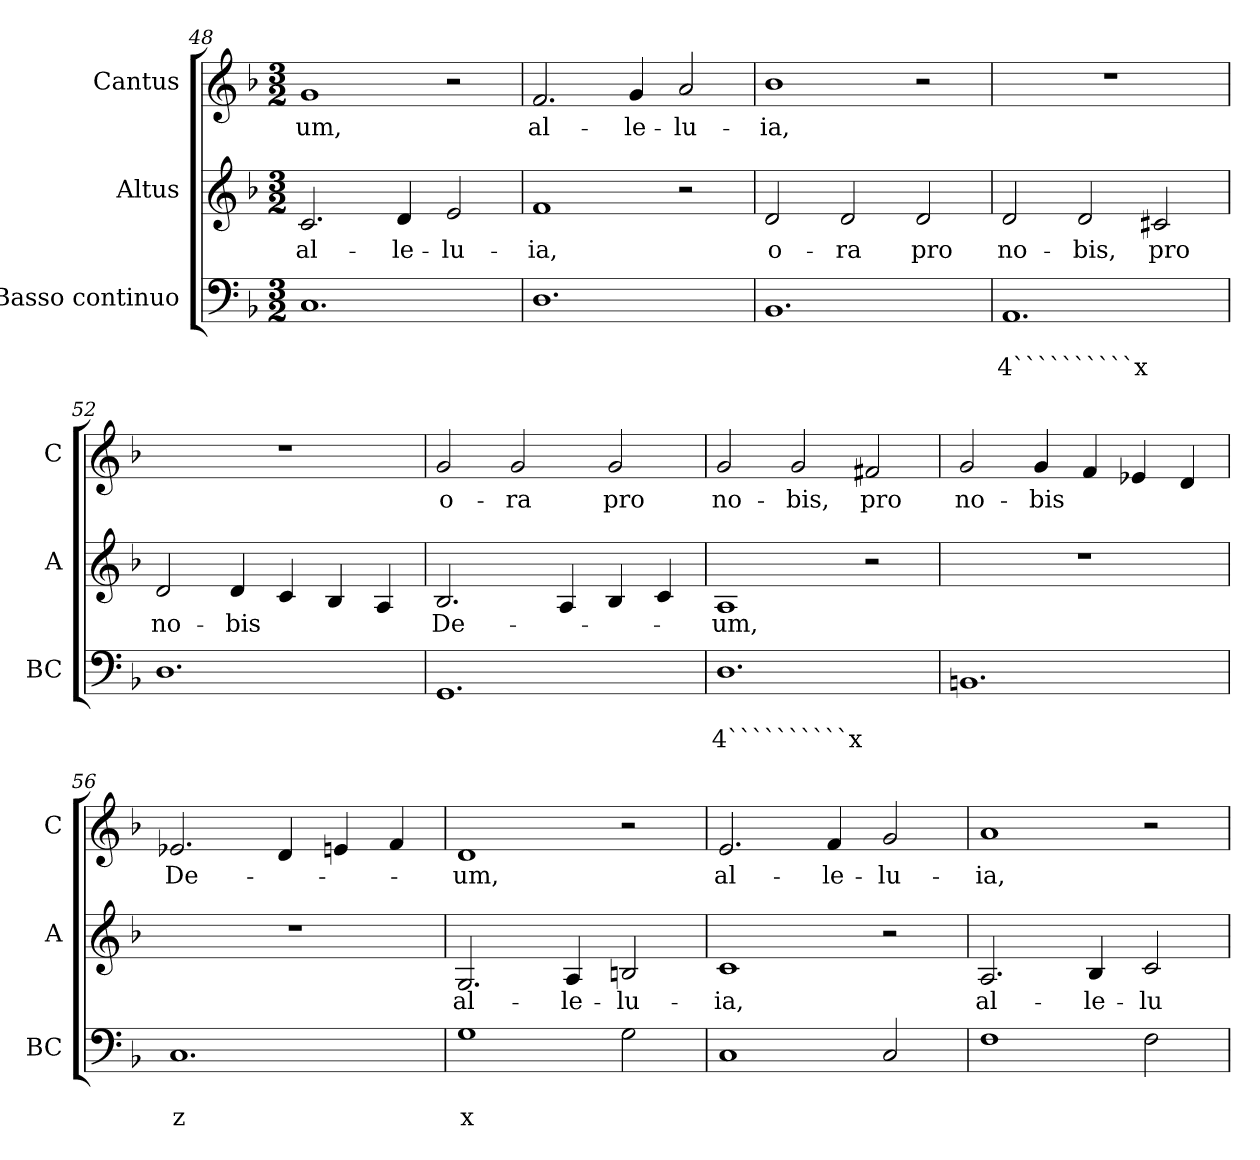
**kern	**text	**text	**kern	**text	**kern	**text
*part3	*part3	*part3	*part2	*part2	*part1	*part1
*staff3	*staff3	*staff3	*staff2	*staff2	*staff1	*staff1
*I"Basso continuo	*	*	*I"Altus	*	*I"Cantus	*
*I'BC	*	*	*I'A	*	*I'C	*
*clefF4	*	*	*clefG2	*	*clefG2	*
*k[b-]	*	*	*k[b-]	*	*k[b-]	*
*F:	*	*	*F:	*	*F:	*
*M3/2	*	*	*M3/2	*	*M3/2	*
=48	=48	=48	=48	=48	=48	=48
!	!	!	!	!LO:LY:b	!	!
!	!	!	!	!	!	!LO:LY:b
1.C	.	.	2.c/	al-	1g	-um,
!	!	!	!	!LO:LY:b	!	!
.	.	.	4d/	-le-	.	.
!	!	!	!	!LO:LY:b	!	!
.	.	.	2e/	-lu-	2r	.
=49	=49	=49	=49	=49	=49	=49
!	!	!	!	!LO:LY:b	!	!
!	!	!	!	!	!	!LO:LY:b
1.D	.	.	1f	-ia,	2.f/	al-
!	!	!	!	!	!	!LO:LY:b
.	.	.	.	.	4g/	-le-
!	!	!	!	!	!	!LO:LY:b
.	.	.	2r	.	2a/	-lu-
!!LO:PB:g=z
=50	=50	=50	=50	=50	=50	=50
!	!	!	!	!LO:LY:b	!	!
!	!	!	!	!	!	!LO:LY:b
1.BB-	.	.	2d/	o-	1b-	-ia,
!	!	!	!	!LO:LY:b	!	!
.	.	.	2d/	-ra	.	.
!	!	!	!	!LO:LY:b	!	!
.	.	.	2d/	pro	2r	.
=51	=51	=51	=51	=51	=51	=51
!	!	!LO:LY:b	!	!	!	!
!	!	!	!	!LO:LY:b	!	!
1.AA	.	4``````````x	2d/	no-	1.r	.
!	!	!	!	!LO:LY:b	!	!
.	.	.	2d/	-bis,	.	.
!	!	!	!	!LO:LY:b	!	!
.	.	.	2c#X/	pro	.	.
=52	=52	=52	=52	=52	=52	=52
!	!	!	!	!LO:LY:b	!	!
1.D	.	.	2d/	no-	1.r	.
!	!	!	!	!LO:LY:b	!	!
.	.	.	4d/	-bis	.	.
.	.	.	4c/	.	.	.
.	.	.	4B-/	.	.	.
.	.	.	4A/	.	.	.
=53	=53	=53	=53	=53	=53	=53
!	!	!	!	!LO:LY:b	!	!
!	!	!	!	!	!	!LO:LY:b
1.GG	.	.	2.B-/	De-	2g/	o-
!	!	!	!	!	!	!LO:LY:b
.	.	.	.	.	2g/	-ra
.	.	.	4A/	.	.	.
!	!	!	!	!	!	!LO:LY:b
.	.	.	4B-/	.	2g/	pro
.	.	.	4c/	.	.	.
=54	=54	=54	=54	=54	=54	=54
!	!	!LO:LY:b	!	!	!	!
!	!	!	!	!LO:LY:b	!	!
!	!	!	!	!	!	!LO:LY:b
1.D	.	4``````````x	1A	-um,	2g/	no-
!	!	!	!	!	!	!LO:LY:b
.	.	.	.	.	2g/	-bis,
!	!	!	!	!	!	!LO:LY:b
.	.	.	2r	.	2f#X/	pro
=55	=55	=55	=55	=55	=55	=55
!	!	!	!	!	!	!LO:LY:b
1.BBn	.	.	1.r	.	2g/	no-
!	!	!	!	!	!	!LO:LY:b
.	.	.	.	.	4g/	-bis
.	.	.	.	.	4f/	.
.	.	.	.	.	4e-X/	.
.	.	.	.	.	4d/	.
!!LO:LB:g=z
=56	=56	=56	=56	=56	=56	=56
!	!	!LO:LY:b	!	!	!	!
!	!	!	!	!	!	!LO:LY:b
1.C	.	z	1.r	.	2.e-X/	De-
.	.	.	.	.	4d/	.
.	.	.	.	.	4en/	.
.	.	.	.	.	4f/	.
=57	=57	=57	=57	=57	=57	=57
!	!	!LO:LY:b	!	!	!	!
!	!	!	!	!LO:LY:b	!	!
!	!	!	!	!	!	!LO:LY:b
1G	.	x	2.G/	al-	1d	-um,
!	!	!	!	!LO:LY:b	!	!
.	.	.	4A/	-le-	.	.
!	!	!	!	!LO:LY:b	!	!
2G\	.	.	2Bn/	-lu-	2r	.
=58	=58	=58	=58	=58	=58	=58
!	!	!	!	!LO:LY:b	!	!
!	!	!	!	!	!	!LO:LY:b
1C	.	.	1c	-ia,	2.e/	al-
!	!	!	!	!	!	!LO:LY:b
.	.	.	.	.	4f/	-le-
!	!	!	!	!	!	!LO:LY:b
2C/	.	.	2r	.	2g/	-lu-
=59	=59	=59	=59	=59	=59	=59
!	!	!	!	!LO:LY:b	!	!
!	!	!	!	!	!	!LO:LY:b
1F	.	.	2.A/	al-	1a	-ia,
!	!	!	!	!LO:LY:b	!	!
.	.	.	4B-/	-le-	.	.
!	!	!	!	!LO:LY:b	!	!
2F\	.	.	2c/	-lu-	2r	.
=	=	=	=	=	=	=
*-	*-	*-	*-	*-	*-	*-
